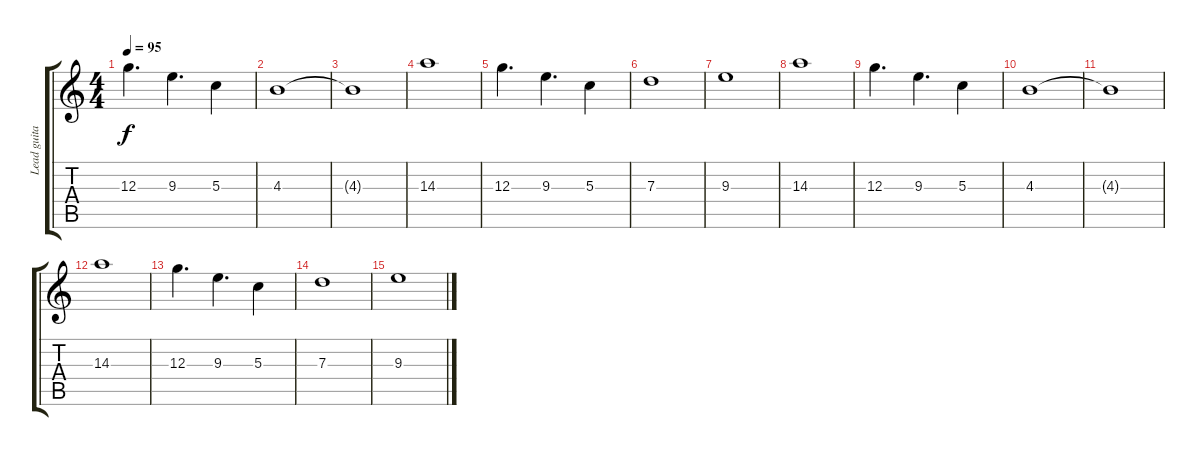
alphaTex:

\track ("Lead guitar" "Lead guita") {instrument overdrivenguitar}
\staff {score tabs}
\tuning (E4 B3 G3 D3 A2 E2) {hide}
\ts (4 4)
\tempo 95
\clef g2
\ks c
12.3.4{d dy f} 9.3.4{d} 5.3.4 |
4.3.1 |
4.3{t}.1 |
14.3.1 |
12.3.4{d} 9.3.4{d} 5.3.4 |
7.3.1 |
9.3.1 |
14.3.1 |
12.3.4{d} 9.3.4{d} 5.3.4 |
4.3.1 |
4.3{t}.1 |
14.3.1 |
12.3.4{d} 9.3.4{d} 5.3.4 |
7.3.1 |
9.3.1
